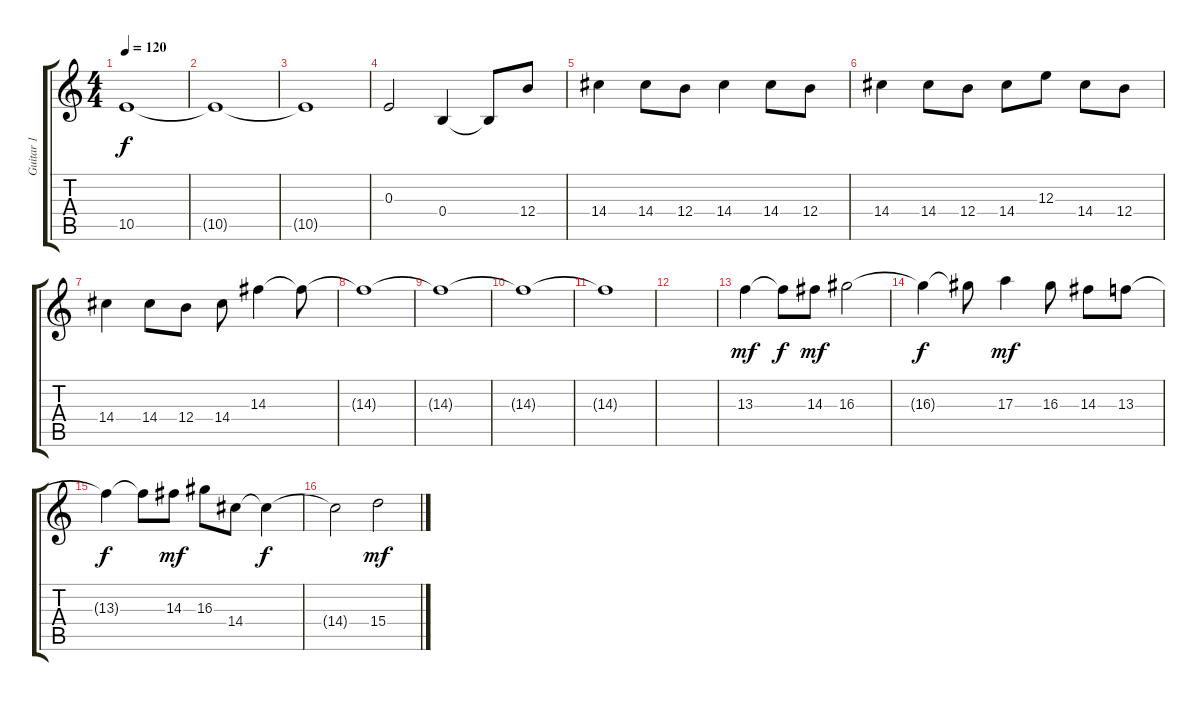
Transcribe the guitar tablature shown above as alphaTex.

\track ("Guitar 1" "Guitar 1") {instrument distortionguitar}
\staff {score tabs}
\tuning (Db4 Ab3 E3 B2 Gb2 Db2) {hide}
\ts (4 4)
\tempo 120
\clef g2
\ks c
10.5{t}.1{dy f} |
10.5{t}.1 |
10.5{t}.1 |
0.3.2 0.4.4 0.4{t}.8 12.4.8{volume 10 instrument distortionguitar} |
14.4.4 14.4.8 12.4.8 14.4.4 14.4.8 12.4.8 |
14.4.4 14.4.8 12.4.8 14.4.8 12.3.8 14.4.8 12.4.8 |
14.4.4 14.4.8 12.4.8 14.4.8 14.3.4{volume 0} 14.3{t}.8 |
14.3{t}.1 |
14.3{t}.1 |
14.3{t}.1 |
14.3{t}.1 |
|
13.3.4{dy mf volume 9 instrument overdrivenguitar} 13.3{t}.8{dy f} 14.3.8{dy mf} 16.3.2 |
16.3{t}.4{dy f volume 8} 16.3{t}.8 17.3.4{dy mf} 16.3.8 14.3.8 13.3.8 |
13.3{t}.4{dy f} 13.3{t}.8 14.3.8{dy mf} 16.3.8 14.4.8 14.4{t}.4{dy f} |
14.4{t}.2 15.4.2{dy mf}
